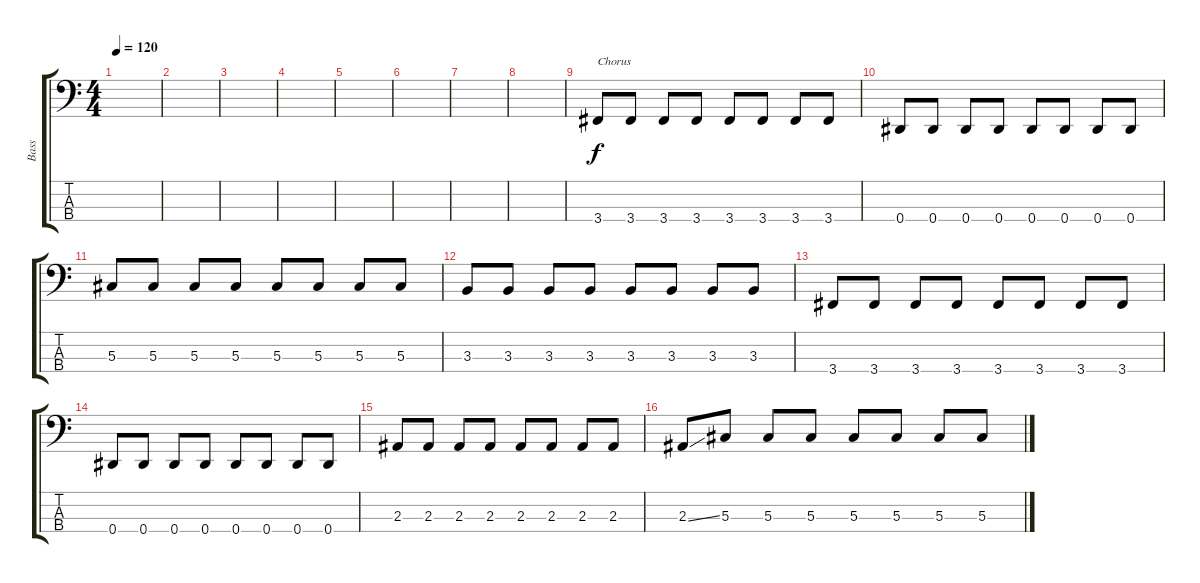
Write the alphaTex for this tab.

\track ("Bass" "Bass") {instrument electricbasspick}
\staff {score tabs}
\tuning (Gb2 Db2 Ab1 Eb1) {hide}
\ts (4 4)
\tempo 120
\clef f4
\ks c
|
|
|
|
|
|
|
|
3.4.8{txt "Chorus"} 3.4.8 3.4.8 3.4.8 3.4.8 3.4.8 3.4.8 3.4.8 |
0.4.8 0.4.8 0.4.8 0.4.8 0.4.8 0.4.8 0.4.8 0.4.8 |
5.3.8 5.3.8 5.3.8 5.3.8 5.3.8 5.3.8 5.3.8 5.3.8 |
3.3.8 3.3.8 3.3.8 3.3.8 3.3.8 3.3.8 3.3.8 3.3.8 |
3.4.8 3.4.8 3.4.8 3.4.8 3.4.8 3.4.8 3.4.8 3.4.8 |
0.4.8 0.4.8 0.4.8 0.4.8 0.4.8 0.4.8 0.4.8 0.4.8 |
2.3.8 2.3.8 2.3.8 2.3.8 2.3.8 2.3.8 2.3.8 2.3.8 |
2.3{ss}.8 5.3.8 5.3.8 5.3.8 5.3.8 5.3.8 5.3.8 5.3.8
